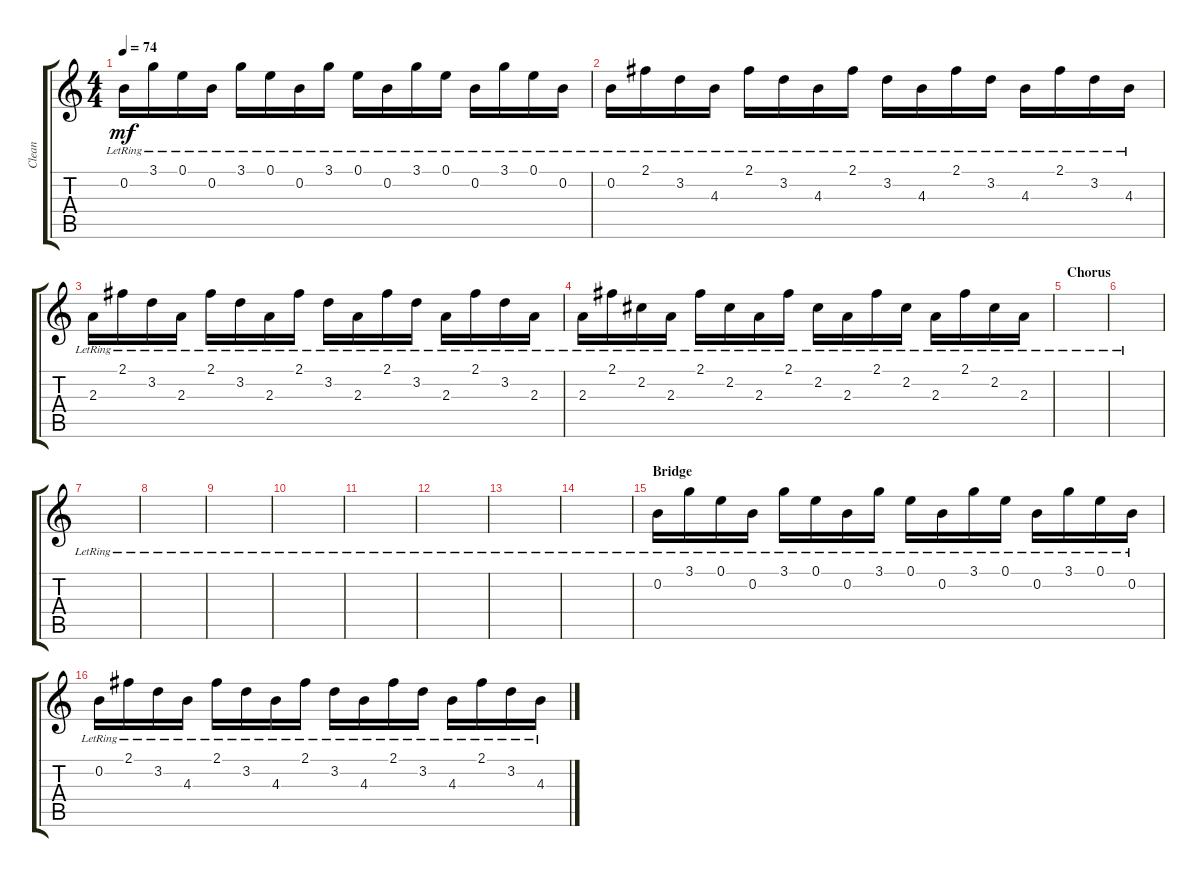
\track ("Clean" "Clean") {instrument electricguitarclean}
\staff {score tabs}
\tuning (E4 B3 G3 D3 A2 E2) {hide}
\ts (4 4)
\tempo 74
\clef g2
\ks c
0.2{lr}.16{dy mf} 3.1{lr}.16 0.1{lr}.16 0.2{lr}.16 3.1{lr}.16 0.1{lr}.16 0.2{lr}.16 3.1{lr}.16 0.1{lr}.16 0.2{lr}.16 3.1{lr}.16 0.1{lr}.16 0.2{lr}.16 3.1{lr}.16 0.1{lr}.16 0.2{lr}.16 |
0.2{lr}.16 2.1{lr}.16 3.2{lr}.16 4.3{lr}.16 2.1{lr}.16 3.2{lr}.16 4.3{lr}.16 2.1{lr}.16 3.2{lr}.16 4.3{lr}.16 2.1{lr}.16 3.2{lr}.16 4.3{lr}.16 2.1{lr}.16 3.2{lr}.16 4.3{lr}.16 |
2.3{lr}.16 2.1{lr}.16 3.2{lr}.16 2.3{lr}.16 2.1{lr}.16 3.2{lr}.16 2.3{lr}.16 2.1{lr}.16 3.2{lr}.16 2.3{lr}.16 2.1{lr}.16 3.2{lr}.16 2.3{lr}.16 2.1{lr}.16 3.2{lr}.16 2.3{lr}.16 |
2.3{lr}.16 2.1{lr}.16 2.2{lr}.16 2.3{lr}.16 2.1{lr}.16 2.2{lr}.16 2.3{lr}.16 2.1{lr}.16 2.2{lr}.16 2.3{lr}.16 2.1{lr}.16 2.2{lr}.16 2.3{lr}.16 2.1{lr}.16 2.2{lr}.16 2.3{lr}.16 |
\section ("" "Chorus")
|
|
|
|
|
|
|
|
|
|
\section ("" "Bridge")
0.2{lr}.16 3.1{lr}.16 0.1{lr}.16 0.2{lr}.16 3.1{lr}.16 0.1{lr}.16 0.2{lr}.16 3.1{lr}.16 0.1{lr}.16 0.2{lr}.16 3.1{lr}.16 0.1{lr}.16 0.2{lr}.16 3.1{lr}.16 0.1{lr}.16 0.2{lr}.16 |
0.2{lr}.16 2.1{lr}.16 3.2{lr}.16 4.3{lr}.16 2.1{lr}.16 3.2{lr}.16 4.3{lr}.16 2.1{lr}.16 3.2{lr}.16 4.3{lr}.16 2.1{lr}.16 3.2{lr}.16 4.3{lr}.16 2.1{lr}.16 3.2{lr}.16 4.3{lr}.16
